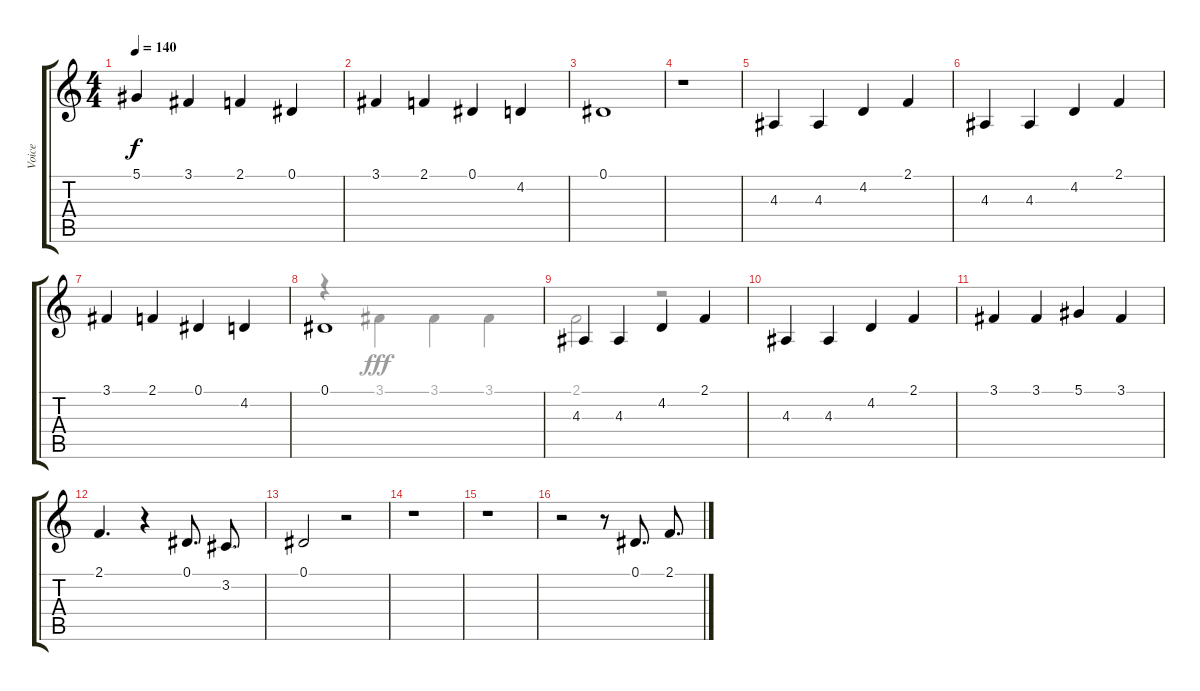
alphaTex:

\track ("Voice" "Voice") {instrument lead6voice}
\staff {score tabs}
\tuning (Eb4 Bb3 Gb3 Db3 Ab2 Eb2) {hide}
\voice
\ts (4 4)
\tempo 140
\clef g2
\ks c
5.1.4{dy f} 3.1.4 2.1.4 0.1.4 |
3.1.4 2.1.4 0.1.4 4.2.4 |
0.1.1 |
r.1 |
4.3.4 4.3.4 4.2.4 2.1.4 |
4.3.4 4.3.4 4.2.4 2.1.4 |
3.1.4 2.1.4 0.1.4 4.2.4 |
0.1.1 |
4.3.4 4.3.4 4.2.4 2.1.4 |
4.3.4 4.3.4 4.2.4 2.1.4 |
3.1.4 3.1.4 5.1.4 3.1.4 |
2.1.4{d} r.4 0.1.8{d} 3.2.8{d} |
0.1.2 r.2 |
r.1 |
r.1 |
r.2 r.8 0.1.8{d} 2.1.8{d}
\voice
\clef g2
\ottava regular
\simile none
\ks c
|
|
|
|
|
|
|
r.4 3.1.4{dy fff} 3.1.4 3.1.4 |
2.1.2 r.2 |
|
|
|
|
|
|
